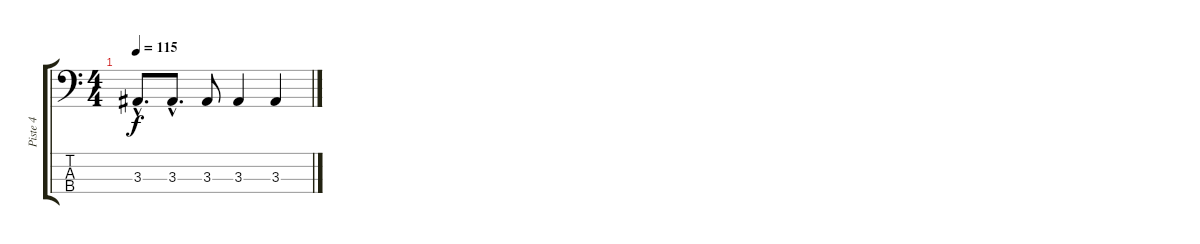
\track ("Piste 4" "Piste 4") {instrument electricbassfinger}
\staff {score tabs}
\tuning (F2 C2 G1 C1) {hide}
\ts (4 4)
\tempo 115
\clef f4
\ks c
3.3{hac}.8{d dy f} 3.3{hac}.8{d} 3.3.8 3.3.4 3.3.4
